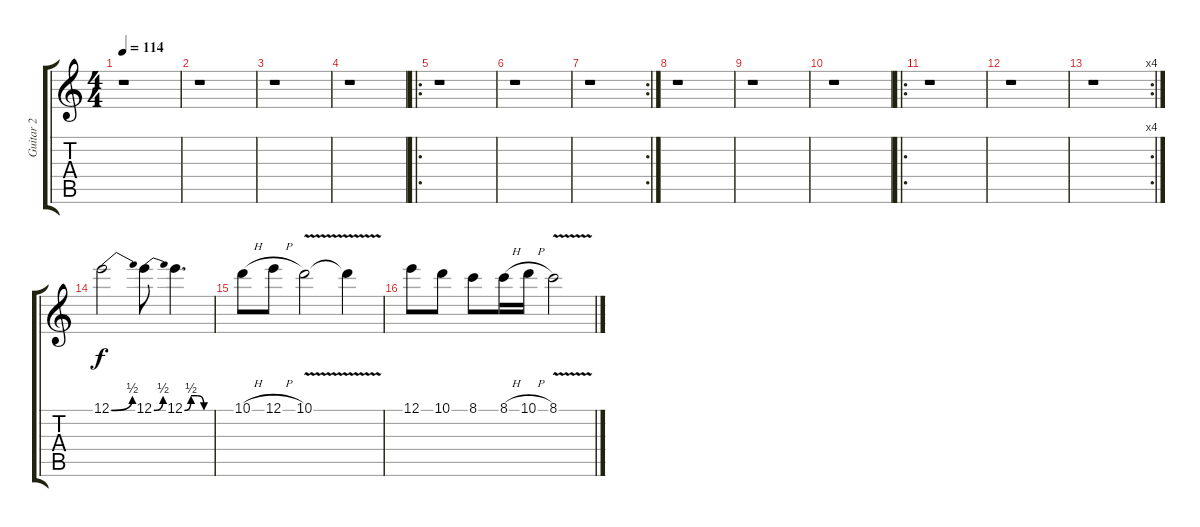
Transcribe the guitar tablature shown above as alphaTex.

\track ("Guitar 2" "Guitar 2") {instrument overdrivenguitar}
\staff {score tabs}
\tuning (E4 B3 G3 D3 A2 E2) {hide}
\ts (4 4)
\tempo 114
\clef g2
\ks c
r.1{dy f} |
r.1 |
r.1 |
r.1 |
\ro
r.1 |
r.1 |
\rc 2
r.1 |
r.1 |
r.1 |
r.1 |
\ro
r.1 |
r.1 |
\rc 4
r.1 |
12.1{be (bend 0 0 60 2)}.2 12.1{be (bend 0 0 60 2)}.8 12.1{be (custom 0 0 15 2 30 2 45 0 60 0)}.4{d} |
10.1{h}.8 12.1{h}.8 10.1{v}.2 10.1{t}.4 |
12.1.8 10.1.8 8.1.8 8.1{h}.16 10.1{h}.16 8.1{v}.2
